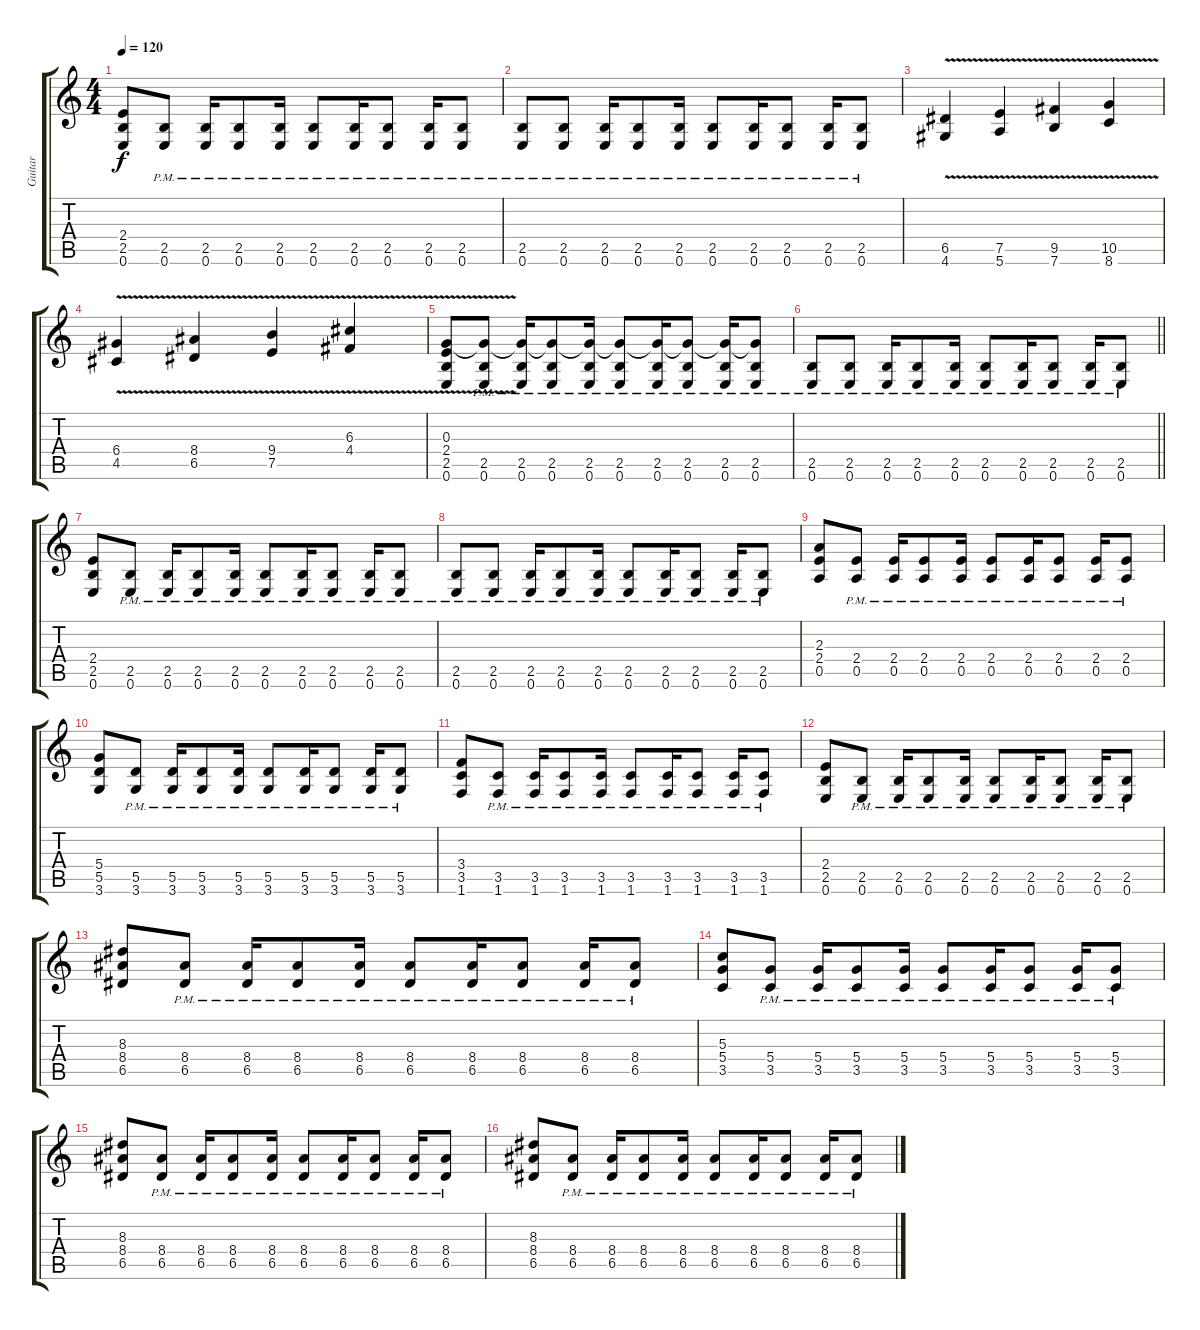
\track ("Guitar" "Guitar") {instrument distortionguitar}
\staff {score tabs}
\tuning (E4 B3 G3 D3 A2 E2) {hide}
\ts (4 4)
\tempo 120
\clef g2
\ks c
(2.4 2.5 0.6).8{dy f} (2.5{pm} 0.6{pm}).8 (2.5{pm} 0.6{pm}).16 (2.5{pm} 0.6{pm}).8 (2.5{pm} 0.6{pm}).16 (2.5{pm} 0.6{pm}).8 (2.5{pm} 0.6{pm}).16 (2.5{pm} 0.6{pm}).8 (2.5{pm} 0.6{pm}).16 (2.5{pm} 0.6{pm}).8 |
(2.5{pm} 0.6{pm}).8 (2.5{pm} 0.6{pm}).8 (2.5{pm} 0.6{pm}).16 (2.5{pm} 0.6{pm}).8 (2.5{pm} 0.6{pm}).16 (2.5{pm} 0.6{pm}).8 (2.5{pm} 0.6{pm}).16 (2.5{pm} 0.6{pm}).8 (2.5{pm} 0.6{pm}).16 (2.5{pm} 0.6{pm}).8 |
(6.5 4.6{v}).4 (7.5 5.6{v}).4 (9.5 7.6{v}).4 (10.5 8.6{v}).4 |
(6.4 4.5{v}).4 (8.4 6.5{v}).4 (9.4 7.5{v}).4 (6.3 4.4{v}).4 |
(0.3{v} 2.4 2.5 0.6).8 (0.3{t} 2.5{pm} 0.6{pm}).8 (0.3{t} 2.5{pm} 0.6{pm}).16 (0.3{t} 2.5{pm} 0.6{pm}).8 (0.3{t} 2.5{pm} 0.6{pm}).16 (0.3{t} 2.5{pm} 0.6{pm}).8 (0.3{t} 2.5{pm} 0.6{pm}).16 (0.3{t} 2.5{pm} 0.6{pm}).8 (0.3{t} 2.5{pm} 0.6{pm}).16 (0.3{t} 2.5{pm} 0.6{pm}).8 |
\barLineRight lightlight
(2.5{pm} 0.6{pm}).8 (2.5{pm} 0.6{pm}).8 (2.5{pm} 0.6{pm}).16 (2.5{pm} 0.6{pm}).8 (2.5{pm} 0.6{pm}).16 (2.5{pm} 0.6{pm}).8 (2.5{pm} 0.6{pm}).16 (2.5{pm} 0.6{pm}).8 (2.5{pm} 0.6{pm}).16 (2.5{pm} 0.6{pm}).8 |
\section ("" "")
(2.4 2.5 0.6).8 (2.5{pm} 0.6{pm}).8 (2.5{pm} 0.6{pm}).16 (2.5{pm} 0.6{pm}).8 (2.5{pm} 0.6{pm}).16 (2.5{pm} 0.6{pm}).8 (2.5{pm} 0.6{pm}).16 (2.5{pm} 0.6{pm}).8 (2.5{pm} 0.6{pm}).16 (2.5{pm} 0.6{pm}).8 |
(2.5{pm} 0.6{pm}).8 (2.5{pm} 0.6{pm}).8 (2.5{pm} 0.6{pm}).16 (2.5{pm} 0.6{pm}).8 (2.5{pm} 0.6{pm}).16 (2.5{pm} 0.6{pm}).8 (2.5{pm} 0.6{pm}).16 (2.5{pm} 0.6{pm}).8 (2.5{pm} 0.6{pm}).16 (2.5{pm} 0.6{pm}).8 |
(2.3 2.4 0.5).8 (2.4{pm} 0.5{pm}).8 (2.4{pm} 0.5{pm}).16 (2.4{pm} 0.5{pm}).8 (2.4{pm} 0.5{pm}).16 (2.4{pm} 0.5{pm}).8 (2.4{pm} 0.5{pm}).16 (2.4{pm} 0.5{pm}).8 (2.4{pm} 0.5{pm}).16 (2.4{pm} 0.5{pm}).8 |
(5.4 5.5 3.6).8 (5.5{pm} 3.6{pm}).8 (5.5{pm} 3.6{pm}).16 (5.5{pm} 3.6{pm}).8 (5.5{pm} 3.6{pm}).16 (5.5{pm} 3.6{pm}).8 (5.5{pm} 3.6{pm}).16 (5.5{pm} 3.6{pm}).8 (5.5{pm} 3.6{pm}).16 (5.5{pm} 3.6{pm}).8 |
(3.4 3.5 1.6).8 (3.5{pm} 1.6{pm}).8 (3.5{pm} 1.6{pm}).16 (3.5{pm} 1.6{pm}).8 (3.5{pm} 1.6{pm}).16 (3.5{pm} 1.6{pm}).8 (3.5{pm} 1.6{pm}).16 (3.5{pm} 1.6{pm}).8 (3.5{pm} 1.6{pm}).16 (3.5{pm} 1.6{pm}).8 |
(2.4 2.5 0.6).8 (2.5{pm} 0.6{pm}).8 (2.5{pm} 0.6{pm}).16 (2.5{pm} 0.6{pm}).8 (2.5{pm} 0.6{pm}).16 (2.5{pm} 0.6{pm}).8 (2.5{pm} 0.6{pm}).16 (2.5{pm} 0.6{pm}).8 (2.5{pm} 0.6{pm}).16 (2.5{pm} 0.6{pm}).8 |
(8.3 8.4 6.5).8 (8.4{pm} 6.5{pm}).8 (8.4{pm} 6.5{pm}).16 (8.4{pm} 6.5{pm}).8 (8.4{pm} 6.5{pm}).16 (8.4{pm} 6.5{pm}).8 (8.4{pm} 6.5{pm}).16 (8.4{pm} 6.5{pm}).8 (8.4{pm} 6.5{pm}).16 (8.4{pm} 6.5{pm}).8 |
(5.3 5.4 3.5).8 (5.4{pm} 3.5{pm}).8 (5.4{pm} 3.5{pm}).16 (5.4{pm} 3.5{pm}).8 (5.4{pm} 3.5{pm}).16 (5.4{pm} 3.5{pm}).8 (5.4{pm} 3.5{pm}).16 (5.4{pm} 3.5{pm}).8 (5.4{pm} 3.5{pm}).16 (5.4{pm} 3.5{pm}).8 |
(8.3 8.4 6.5).8 (8.4{pm} 6.5{pm}).8 (8.4{pm} 6.5{pm}).16 (8.4{pm} 6.5{pm}).8 (8.4{pm} 6.5{pm}).16 (8.4{pm} 6.5{pm}).8 (8.4{pm} 6.5{pm}).16 (8.4{pm} 6.5{pm}).8 (8.4{pm} 6.5{pm}).16 (8.4{pm} 6.5{pm}).8 |
(8.3 8.4 6.5).8 (8.4{pm} 6.5{pm}).8 (8.4{pm} 6.5{pm}).16 (8.4{pm} 6.5{pm}).8 (8.4{pm} 6.5{pm}).16 (8.4{pm} 6.5{pm}).8 (8.4{pm} 6.5{pm}).16 (8.4{pm} 6.5{pm}).8 (8.4{pm} 6.5{pm}).16 (8.4{pm} 6.5{pm}).8
